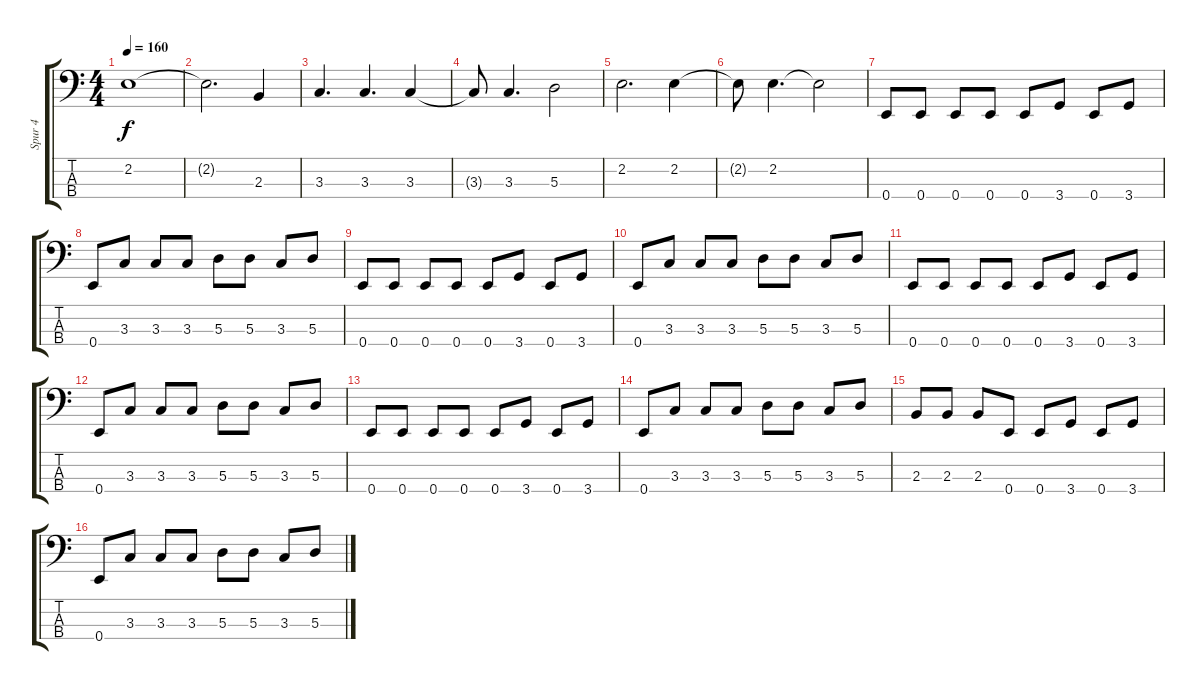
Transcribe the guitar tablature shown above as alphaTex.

\track ("Spur 4" "Spur 4") {instrument electricbassfinger}
\staff {score tabs}
\tuning (G2 D2 A1 E1) {hide}
\ts (4 4)
\tempo 160
\clef f4
\ks c
2.2.1{dy f} |
2.2{t}.2{d} 2.3.4 |
3.3.4{d} 3.3.4{d} 3.3.4 |
3.3{t}.8 3.3.4{d} 5.3.2 |
2.2.2{d} 2.2.4 |
2.2{t}.8 2.2.4{d} 2.2{t}.2 |
0.4.8 0.4.8 0.4.8 0.4.8 0.4.8 3.4.8 0.4.8 3.4.8 |
0.4.8 3.3.8 3.3.8 3.3.8 5.3.8 5.3.8 3.3.8 5.3.8 |
0.4.8 0.4.8 0.4.8 0.4.8 0.4.8 3.4.8 0.4.8 3.4.8 |
0.4.8 3.3.8 3.3.8 3.3.8 5.3.8 5.3.8 3.3.8 5.3.8 |
0.4.8 0.4.8 0.4.8 0.4.8 0.4.8 3.4.8 0.4.8 3.4.8 |
0.4.8 3.3.8 3.3.8 3.3.8 5.3.8 5.3.8 3.3.8 5.3.8 |
0.4.8 0.4.8 0.4.8 0.4.8 0.4.8 3.4.8 0.4.8 3.4.8 |
0.4.8 3.3.8 3.3.8 3.3.8 5.3.8 5.3.8 3.3.8 5.3.8 |
2.3.8 2.3.8 2.3.8 0.4.8 0.4.8 3.4.8 0.4.8 3.4.8 |
0.4.8 3.3.8 3.3.8 3.3.8 5.3.8 5.3.8 3.3.8 5.3.8
